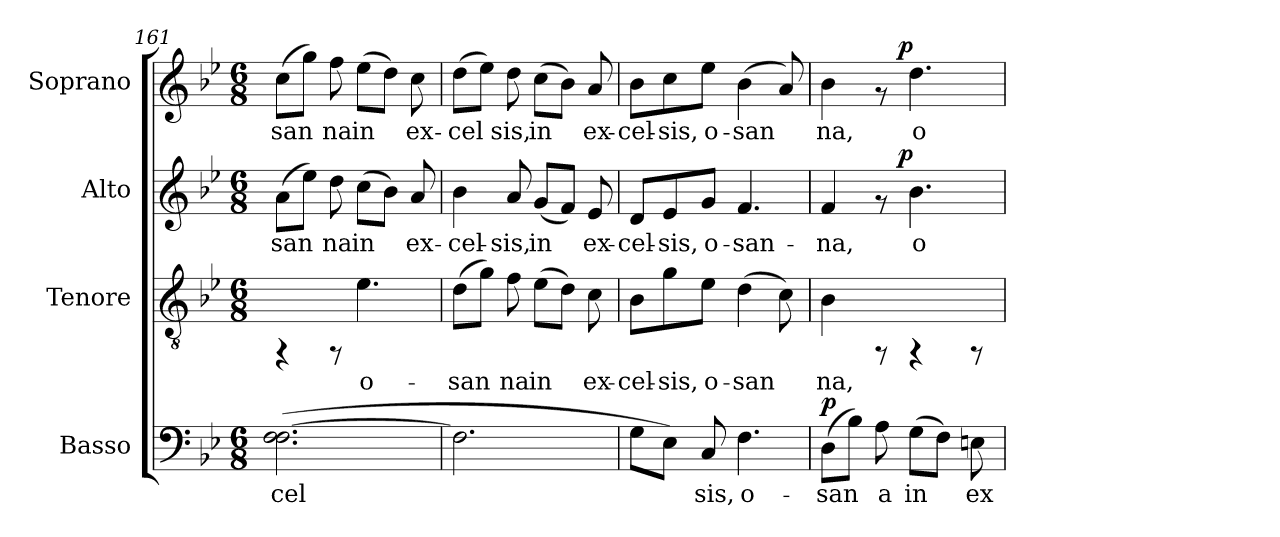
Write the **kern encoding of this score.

**kern	**text	**dynam	**kern	**text	**kern	**text	**dynam	**kern	**text	**dynam
*part4	*part4	*part4	*part3	*part3	*part2	*part2	*part2	*part1	*part1	*part1
*staff4	*staff4	*staff4	*staff3	*staff3	*staff2	*staff2	*staff2	*staff1	*staff1	*staff1
*I"Basso	*	*	*I"Tenore	*	*I"Alto	*	*	*I"Soprano	*	*
*I'B	*	*	*I'T	*	*I'A	*	*	*I'S	*	*
*clefF4	*	*	*clefGv2	*	*clefG2	*	*	*clefG2	*	*
*k[b-e-]	*	*	*k[b-e-]	*	*k[b-e-]	*	*	*k[b-e-]	*	*
*B-:	*	*	*B-:	*	*B-:	*	*	*B-:	*	*
*M6/8	*	*	*M6/8	*	*M6/8	*	*	*M6/8	*	*
=161	=161	=161	=161	=161	=161	=161	=161	=161	=161	=161
!	!LO:LY:b:cj	!	!	!	!	!LO:LY:b:cj	!	!	!LO:LY:b:cj	!
(>2.F\ [>2.F\	-cel-	.	4rFF	.	(>8a\L	-san-	.	(>8cc\L	-san-	.
!	!	!	!	!	!	!LO:LY:b:cj	!	!	!LO:LY:b:cj	!
.	.	.	.	.	8ee-\J)	--	.	8gg\J)	--	.
!	!	!	!	!	!	!LO:LY:b:cj	!	!	!LO:LY:b:cj	!
.	.	.	8rFF	.	8dd\	-na	.	8ff\	-na	.
!	!	!	!	!LO:LY:b:cj	!	!LO:LY:b:cj	!	!	!LO:LY:b:cj	!
.	.	.	4.e-\	o-	(>8cc\L	in	.	(>8ee-\L	in	.
!	!	!	!	!	!	!LO:LY:b:cj	!	!	!LO:LY:b:cj	!
.	.	.	.	.	8b-\J)	.	.	8dd\J)	.	.
!	!	!	!	!	!	!LO:LY:b:cj	!	!	!LO:LY:b:cj	!
.	.	.	.	.	8a/	ex-	.	8cc\	ex-	.
=162	=162	=162	=162	=162	=162	=162	=162	=162	=162	=162
!	!LO:LY:b:cj	!	!	!LO:LY:b:cj	!	!LO:LY:b:cj	!	!	!LO:LY:b:cj	!
2.F\]	--	.	(>8d\L	-san-	4b-\	-cel-	.	(>8dd\L	-cel-	.
!	!	!	!	!LO:LY:b:cj	!	!	!	!	!LO:LY:b:cj	!
.	.	.	8g\J)	--	.	.	.	8ee-\J)	--	.
!	!	!	!	!LO:LY:b:cj	!	!LO:LY:b:cj	!	!	!LO:LY:b:cj	!
.	.	.	8f\	-na	8a/	-sis,	.	8dd\	-sis,	.
!	!	!	!	!LO:LY:b:cj	!	!LO:LY:b:cj	!	!	!LO:LY:b:cj	!
.	.	.	(>8e-\L	in	(<8g/L	in	.	(>8cc\L	in	.
!	!	!	!	!LO:LY:b:cj	!	!LO:LY:b:cj	!	!	!LO:LY:b:cj	!
.	.	.	8d\J)	.	8f/J)	.	.	8b-\J)	.	.
!	!	!	!	!LO:LY:b:cj	!	!LO:LY:b:cj	!	!	!LO:LY:b:cj	!
.	.	.	8c\	ex-	8e-/	ex-	.	8a/	ex-	.
!!LO:PB:g=z
=163	=163	=163	=163	=163	=163	=163	=163	=163	=163	=163
!	!LO:LY:b:cj	!	!	!LO:LY:b:cj	!	!LO:LY:b:cj	!	!	!LO:LY:b:cj	!
8G\L	--	.	8B-\L	-cel-	8d/L	-cel-	.	8b-\L	-cel-	.
!	!LO:LY:b:cj	!	!	!LO:LY:b:cj	!	!LO:LY:b:cj	!	!	!LO:LY:b:cj	!
8E-\J)	--	.	8g\	-sis,	8e-/	-sis,	.	8cc\	-sis,	.
!	!LO:LY:b:cj	!	!	!LO:LY:b:cj	!	!LO:LY:b:cj	!	!	!LO:LY:b:cj	!
8C/	-sis,	.	8e-\J	o-	8g/J	o-	.	8ee-\J	o-	.
!	!LO:LY:b:cj	!	!	!LO:LY:b:cj	!	!LO:LY:b:cj	!	!	!LO:LY:b:cj	!
4.F\	o-	.	(>4d\	-san-	4.f/	-san-	.	(>4b-\	-san-	.
!	!	!	!	!LO:LY:b:cj	!	!	!	!	!LO:LY:b:cj	!
.	.	.	8c\)	--	.	.	.	8a/)	--	.
=164	=164	=164	=164	=164	=164	=164	=164	=164	=164	=164
!	!LO:LY:b:cj	!LO:DY:a	!	!LO:LY:b:cj	!	!LO:LY:b:cj	!	!	!LO:LY:b:cj	!
*	*	*	*	*	*^	*	*	*^	*	*
(>8D\L	-san-	p	4B-\	-na,	4f/	4ryy	-na,	.	4b-\	4ryy	-na,	.
!	!LO:LY:b:cj	!	!	!	!	!	!	!	!	!	!	!
8B-\J)	--	.	.	.	.	.	.	.	.	.	.	.
!	!LO:LY:b:cj	!	!	!	!	!	!	!	!	!	!	!
8A\	-a	.	8rFF	.	8rf	16.ryy	.	.	8rf	16.ryy	.	.
!	!	!	!	!	!	!	!	!LO:DY:a	!	!	!	!LO:DY:a
.	.	.	.	.	.	4ryy	.	p	.	4ryy	.	p
!	!LO:LY:b:cj	!	!	!	!	!	!LO:LY:b:cj	!	!	!	!LO:LY:b:cj	!
(>8G\L	in	.	4rFF	.	4.b-\	.	o-	.	4.dd\	.	o-	.
!	!LO:LY:b:cj	!	!	!	!	!	!	!	!	!	!	!
8F\J)	.	.	.	.	.	.	.	.	.	.	.	.
.	.	.	.	.	.	8ryy	.	.	.	8ryy	.	.
!	!LO:LY:b:cj	!	!	!	!	!	!	!	!	!	!	!
8En\	ex-	.	8rFF	.	.	.	.	.	.	.	.	.
.	.	.	.	.	.	32ryy	.	.	.	32ryy	.	.
*	*	*	*	*	*v	*v	*	*	*	*	*	*
*	*	*	*	*	*	*	*	*v	*v	*	*
=	=	=	=	=	=	=	=	=	=	=
*-	*-	*-	*-	*-	*-	*-	*-	*-	*-	*-
